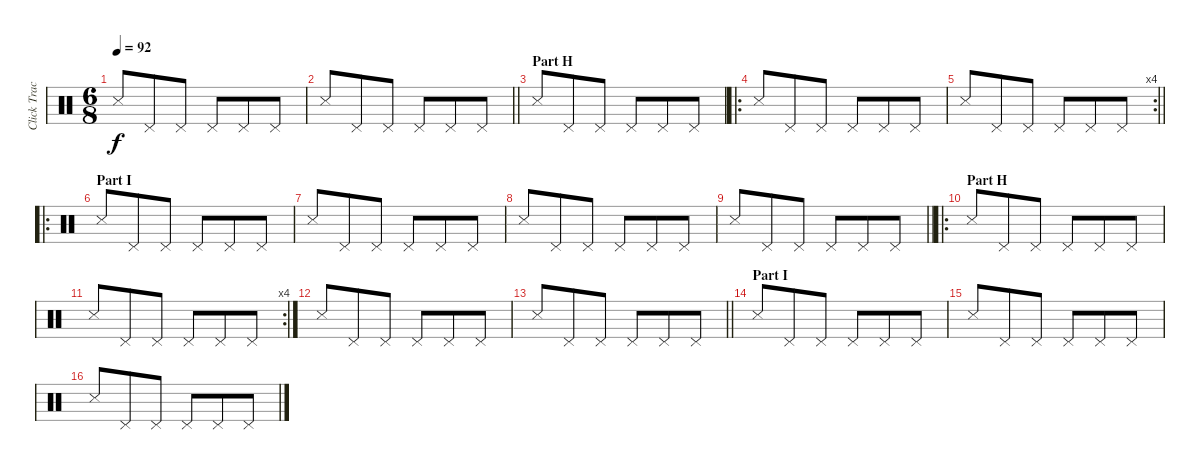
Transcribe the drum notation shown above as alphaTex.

\track ("Click Track" "Click Trac") {instrument percussion}
\staff {score}
\articulation defaults
\ts (6 8)
\tempo 92
\clef neutral
\ks aminor "Snare (side stick) 3".8{dy f} "Pedal Hi-Hat (hit)".8 "Pedal Hi-Hat (hit)".8 "Pedal Hi-Hat (hit)".8 "Pedal Hi-Hat (hit)".8 "Pedal Hi-Hat (hit)".8
|
\barLineRight lightlight "Snare (side stick) 3".8 "Pedal Hi-Hat (hit)".8 "Pedal Hi-Hat (hit)".8 "Pedal Hi-Hat (hit)".8 "Pedal Hi-Hat (hit)".8 "Pedal Hi-Hat (hit)".8
|
\section ("" "Part H")
"Snare (side stick) 3".8 "Pedal Hi-Hat (hit)".8 "Pedal Hi-Hat (hit)".8 "Pedal Hi-Hat (hit)".8 "Pedal Hi-Hat (hit)".8 "Pedal Hi-Hat (hit)".8 |
\ro "Snare (side stick) 3".8 "Pedal Hi-Hat (hit)".8 "Pedal Hi-Hat (hit)".8 "Pedal Hi-Hat (hit)".8 "Pedal Hi-Hat (hit)".8 "Pedal Hi-Hat (hit)".8
|
\rc 4
\barLineRight lightlight "Snare (side stick) 3".8 "Pedal Hi-Hat (hit)".8 "Pedal Hi-Hat (hit)".8 "Pedal Hi-Hat (hit)".8 "Pedal Hi-Hat (hit)".8 "Pedal Hi-Hat (hit)".8
|
\ro
\section ("" "Part I")
"Snare (side stick) 3".8 "Pedal Hi-Hat (hit)".8 "Pedal Hi-Hat (hit)".8 "Pedal Hi-Hat (hit)".8 "Pedal Hi-Hat (hit)".8 "Pedal Hi-Hat (hit)".8 |
"Snare (side stick) 3".8 "Pedal Hi-Hat (hit)".8 "Pedal Hi-Hat (hit)".8 "Pedal Hi-Hat (hit)".8 "Pedal Hi-Hat (hit)".8 "Pedal Hi-Hat (hit)".8 |
"Snare (side stick) 3".8 "Pedal Hi-Hat (hit)".8 "Pedal Hi-Hat (hit)".8 "Pedal Hi-Hat (hit)".8 "Pedal Hi-Hat (hit)".8 "Pedal Hi-Hat (hit)".8 |
\barLineRight lightlight "Snare (side stick) 3".8 "Pedal Hi-Hat (hit)".8 "Pedal Hi-Hat (hit)".8 "Pedal Hi-Hat (hit)".8 "Pedal Hi-Hat (hit)".8 "Pedal Hi-Hat (hit)".8
|
\ro
\section ("" "Part H")
"Snare (side stick) 3".8 "Pedal Hi-Hat (hit)".8 "Pedal Hi-Hat (hit)".8 "Pedal Hi-Hat (hit)".8 "Pedal Hi-Hat (hit)".8 "Pedal Hi-Hat (hit)".8 |
\rc 4 "Snare (side stick) 3".8 "Pedal Hi-Hat (hit)".8 "Pedal Hi-Hat (hit)".8 "Pedal Hi-Hat (hit)".8 "Pedal Hi-Hat (hit)".8 "Pedal Hi-Hat (hit)".8
|
"Snare (side stick) 3".8 "Pedal Hi-Hat (hit)".8 "Pedal Hi-Hat (hit)".8 "Pedal Hi-Hat (hit)".8 "Pedal Hi-Hat (hit)".8 "Pedal Hi-Hat (hit)".8 |
\barLineRight lightlight "Snare (side stick) 3".8 "Pedal Hi-Hat (hit)".8 "Pedal Hi-Hat (hit)".8 "Pedal Hi-Hat (hit)".8 "Pedal Hi-Hat (hit)".8 "Pedal Hi-Hat (hit)".8
|
\section ("" "Part I")
"Snare (side stick) 3".8 "Pedal Hi-Hat (hit)".8 "Pedal Hi-Hat (hit)".8 "Pedal Hi-Hat (hit)".8 "Pedal Hi-Hat (hit)".8 "Pedal Hi-Hat (hit)".8 |
"Snare (side stick) 3".8 "Pedal Hi-Hat (hit)".8 "Pedal Hi-Hat (hit)".8 "Pedal Hi-Hat (hit)".8 "Pedal Hi-Hat (hit)".8 "Pedal Hi-Hat (hit)".8 |
"Snare (side stick) 3".8 "Pedal Hi-Hat (hit)".8 "Pedal Hi-Hat (hit)".8 "Pedal Hi-Hat (hit)".8 "Pedal Hi-Hat (hit)".8 "Pedal Hi-Hat (hit)".8
